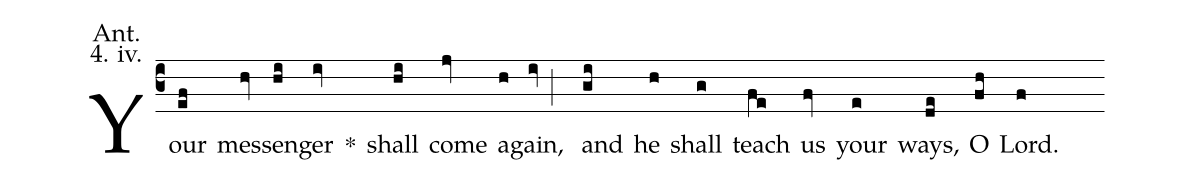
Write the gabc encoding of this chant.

annotation: Ant.;
annotation: 4. iv.;
%%
(c3) Your(ef) mes(hv)sen(hi)ger(iv) <sp>*</sp>() shall(hi) come(jv) a(h)gain,(iv;) and(gi) he(h) shall(g) teach(fe) us(fv) your(e) ways,(de) O(fh) Lord.(f)
